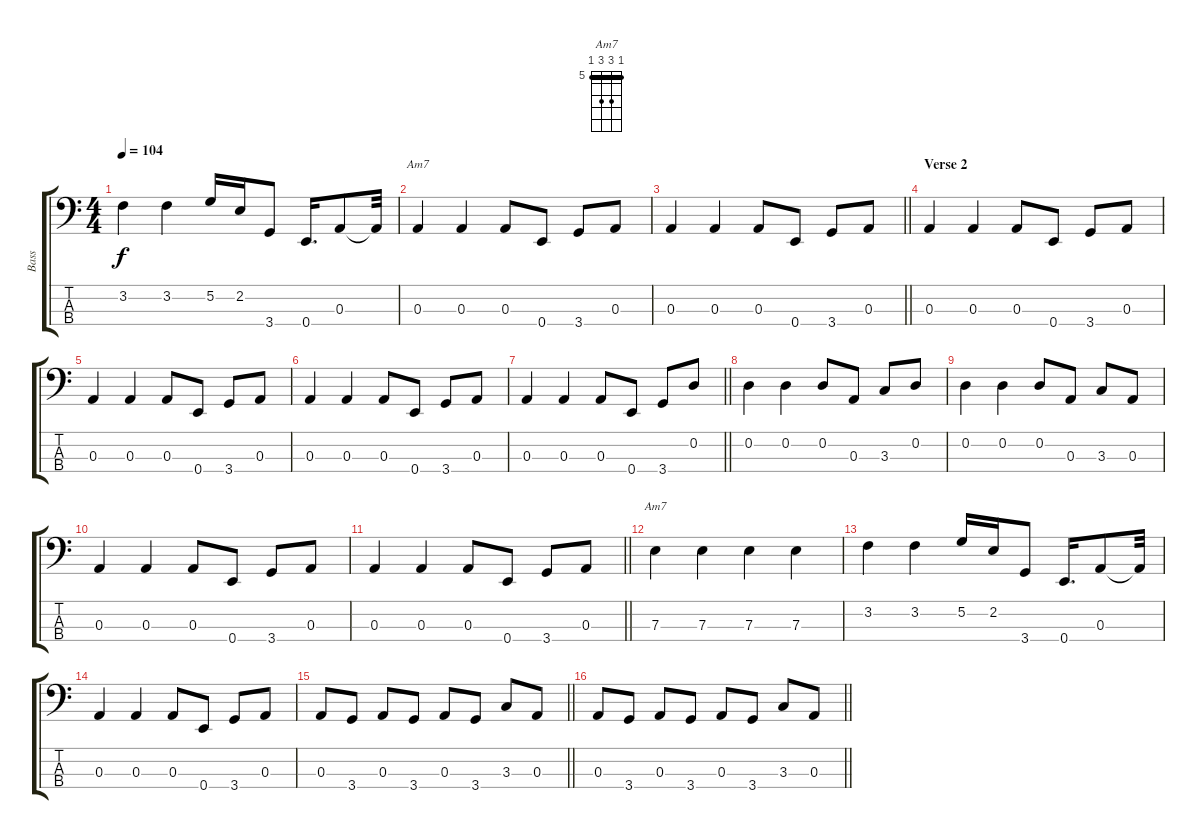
\track ("Bass" "Bass") {instrument electricbassfinger}
\staff {score tabs}
\tuning (G2 D2 A1 E1) {hide}
\chord ("Am7" 5 5 7 5) {firstfret 5 barre 5}
\chord ("Am7" 5 7 7 5) {firstfret 5 barre 5}
\ts (4 4)
\tempo 104
\clef f4
\ks c
3.2.4{dy f} 3.2.4 5.2.16 2.2.16 3.4.8 0.4.16{d} 0.3.8 0.3{t}.32 |
0.3.4{ch "Am7"} 0.3.4 0.3.8 0.4.8 3.4.8 0.3.8 |
\barLineRight lightlight
0.3.4 0.3.4 0.3.8 0.4.8 3.4.8 0.3.8 |
\section ("" "Verse 2")
0.3.4 0.3.4 0.3.8 0.4.8 3.4.8 0.3.8 |
0.3.4 0.3.4 0.3.8 0.4.8 3.4.8 0.3.8 |
0.3.4 0.3.4 0.3.8 0.4.8 3.4.8 0.3.8 |
\barLineRight lightlight
0.3.4 0.3.4 0.3.8 0.4.8 3.4.8 0.2.8 |
0.2.4 0.2.4 0.2.8 0.3.8 3.3.8 0.2.8 |
0.2.4 0.2.4 0.2.8 0.3.8 3.3.8 0.3.8 |
0.3.4 0.3.4 0.3.8 0.4.8 3.4.8 0.3.8 |
\barLineRight lightlight
0.3.4 0.3.4 0.3.8 0.4.8 3.4.8 0.3.8 |
7.3.4{ch "Am7"} 7.3.4 7.3.4 7.3.4 |
3.2.4 3.2.4 5.2.16 2.2.16 3.4.8 0.4.16{d} 0.3.8 0.3{t}.32 |
0.3.4 0.3.4 0.3.8 0.4.8 3.4.8 0.3.8 |
\barLineRight lightlight
0.3.8 3.4.8 0.3.8 3.4.8 0.3.8 3.4.8 3.3.8 0.3.8 |
\barLineRight lightlight
0.3.8 3.4.8 0.3.8 3.4.8 0.3.8 3.4.8 3.3.8 0.3.8
